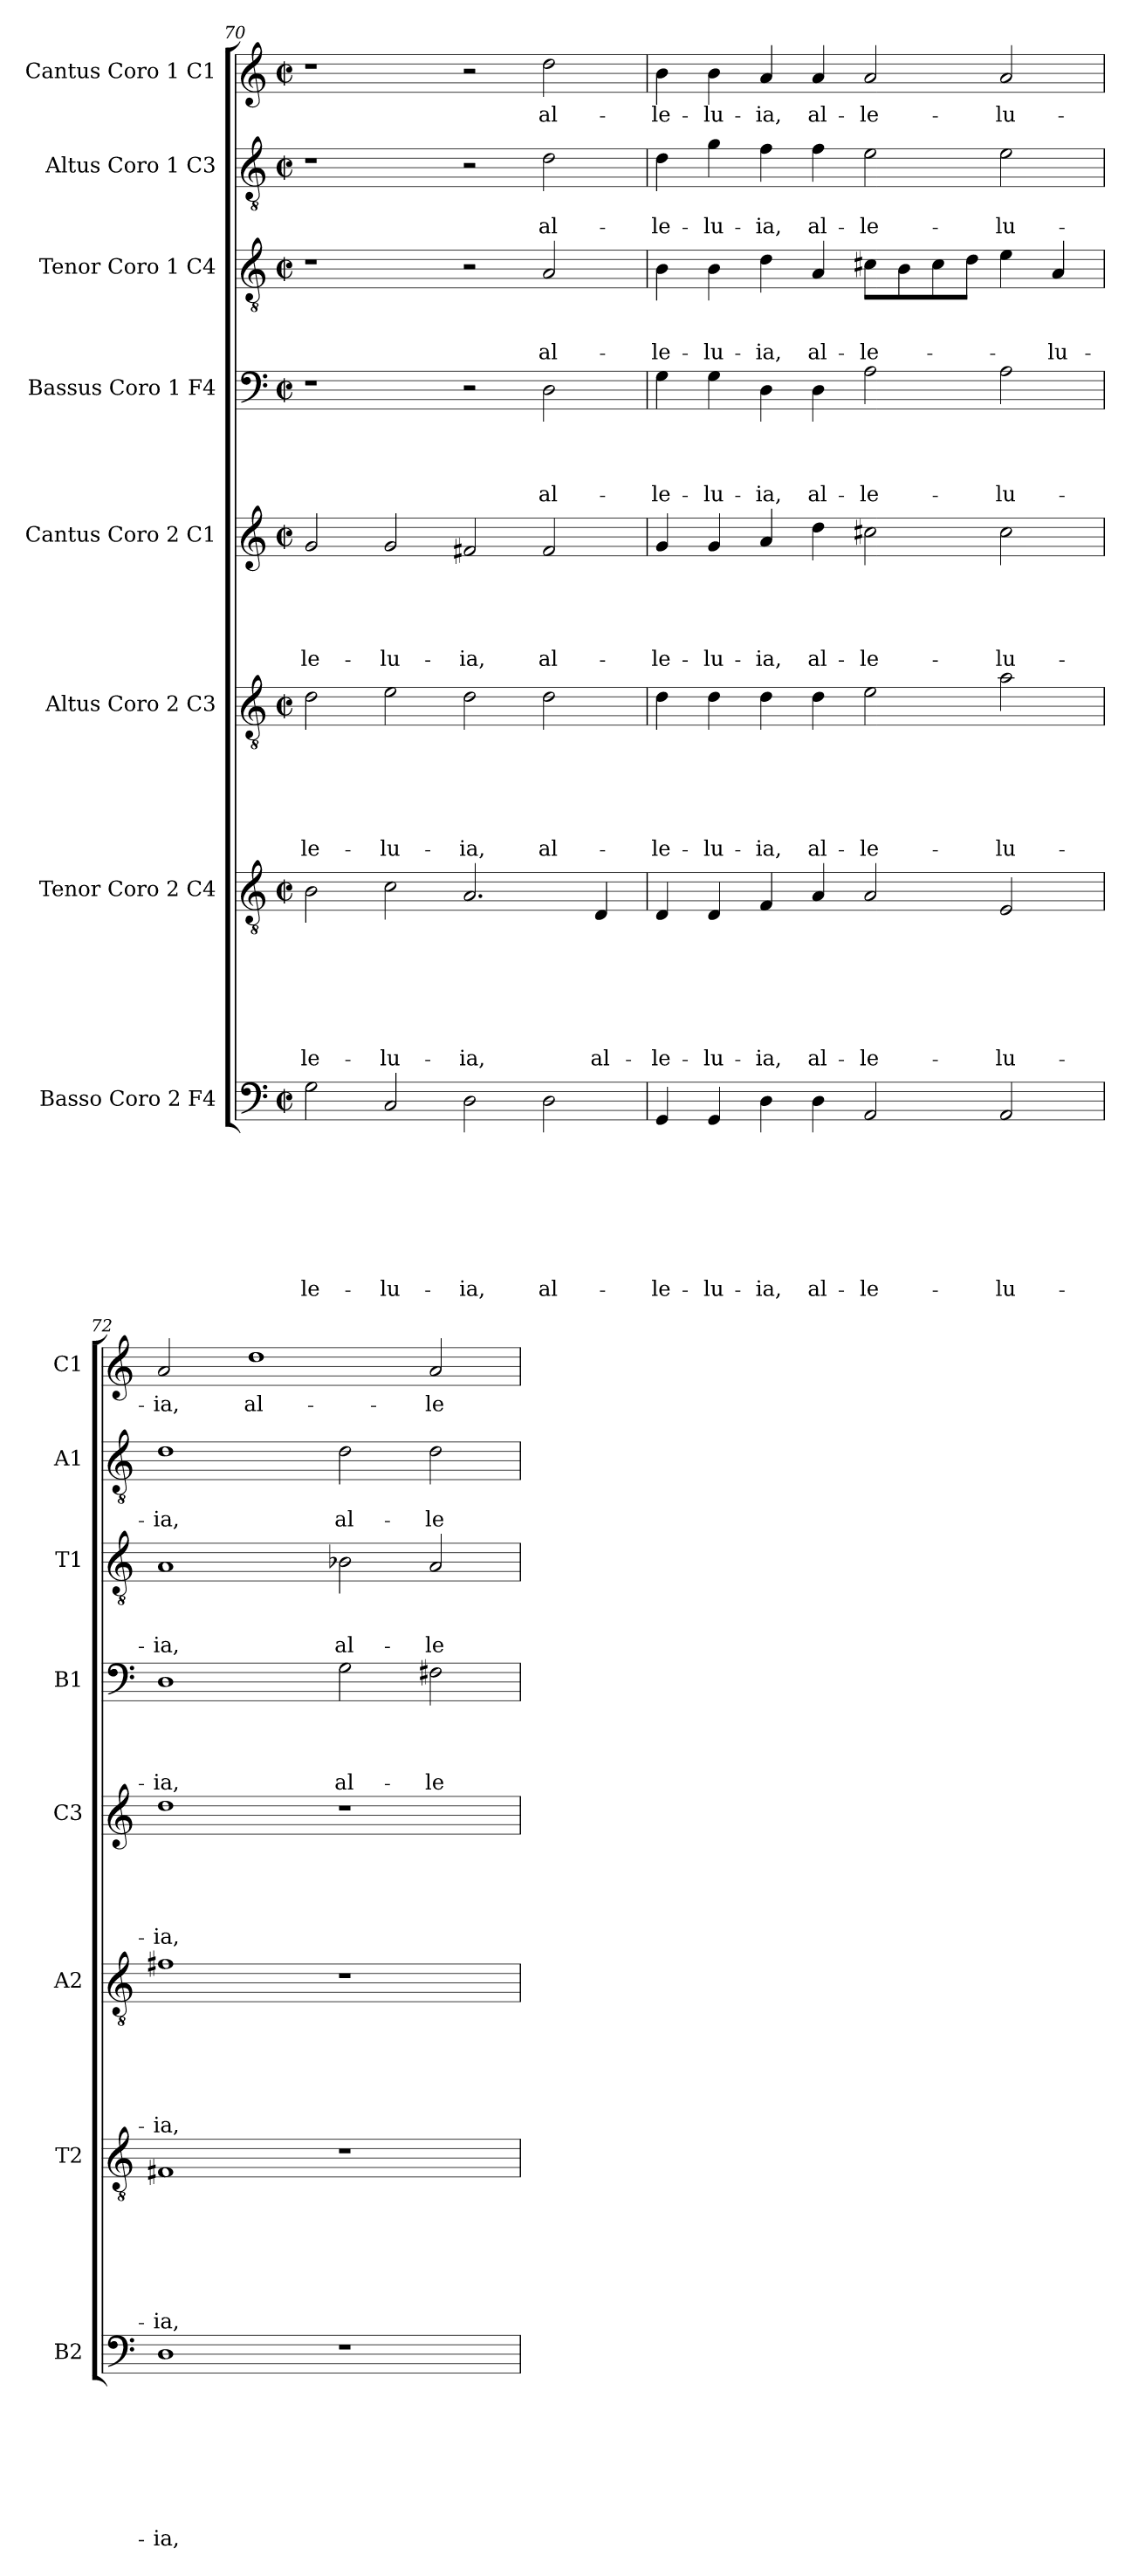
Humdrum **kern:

**kern	**text	**text	**text	**text	**text	**text	**text	**text	**kern	**text	**text	**text	**text	**text	**text	**text	**kern	**text	**text	**text	**text	**text	**text	**kern	**text	**text	**text	**text	**text	**kern	**text	**text	**text	**text	**kern	**text	**text	**text	**kern	**text	**text	**kern	**text
*part8	*part8	*part8	*part8	*part8	*part8	*part8	*part8	*part8	*part7	*part7	*part7	*part7	*part7	*part7	*part7	*part7	*part6	*part6	*part6	*part6	*part6	*part6	*part6	*part5	*part5	*part5	*part5	*part5	*part5	*part4	*part4	*part4	*part4	*part4	*part3	*part3	*part3	*part3	*part2	*part2	*part2	*part1	*part1
*staff8	*staff8	*staff8	*staff8	*staff8	*staff8	*staff8	*staff8	*staff8	*staff7	*staff7	*staff7	*staff7	*staff7	*staff7	*staff7	*staff7	*staff6	*staff6	*staff6	*staff6	*staff6	*staff6	*staff6	*staff5	*staff5	*staff5	*staff5	*staff5	*staff5	*staff4	*staff4	*staff4	*staff4	*staff4	*staff3	*staff3	*staff3	*staff3	*staff2	*staff2	*staff2	*staff1	*staff1
*I"Basso Coro 2 F4	*	*	*	*	*	*	*	*	*I"Tenor  Coro 2 C4	*	*	*	*	*	*	*	*I"Altus Coro 2 C3	*	*	*	*	*	*	*I"Cantus  Coro 2 C1	*	*	*	*	*	*I"Bassus  Coro 1 F4	*	*	*	*	*I"Tenor  Coro 1 C4	*	*	*	*I"Altus  Coro 1 C3	*	*	*I"Cantus  Coro 1 C1	*
*I'B2	*	*	*	*	*	*	*	*	*I'T2	*	*	*	*	*	*	*	*I'A2	*	*	*	*	*	*	*I'C3	*	*	*	*	*	*I'B1	*	*	*	*	*I'T1	*	*	*	*I'A1	*	*	*I'C1	*
*clefF4	*	*	*	*	*	*	*	*	*clefGv2	*	*	*	*	*	*	*	*clefGv2	*	*	*	*	*	*	*clefG2	*	*	*	*	*	*clefF4	*	*	*	*	*clefGv2	*	*	*	*clefGv2	*	*	*clefG2	*
*k[]	*	*	*	*	*	*	*	*	*k[]	*	*	*	*	*	*	*	*k[]	*	*	*	*	*	*	*k[]	*	*	*	*	*	*k[]	*	*	*	*	*k[]	*	*	*	*k[]	*	*	*k[]	*
*C:	*	*	*	*	*	*	*	*	*C:	*	*	*	*	*	*	*	*C:	*	*	*	*	*	*	*C:	*	*	*	*	*	*C:	*	*	*	*	*C:	*	*	*	*C:	*	*	*C:	*
*M2/2	*	*	*	*	*	*	*	*	*M2/2	*	*	*	*	*	*	*	*M2/2	*	*	*	*	*	*	*M2/2	*	*	*	*	*	*M2/2	*	*	*	*	*M2/2	*	*	*	*M2/2	*	*	*M2/2	*
*met(c|)	*	*	*	*	*	*	*	*	*met(c|)	*	*	*	*	*	*	*	*met(c|)	*	*	*	*	*	*	*met(c|)	*	*	*	*	*	*met(c|)	*	*	*	*	*met(c|)	*	*	*	*met(c|)	*	*	*met(c|)	*
=70	=70	=70	=70	=70	=70	=70	=70	=70	=70	=70	=70	=70	=70	=70	=70	=70	=70	=70	=70	=70	=70	=70	=70	=70	=70	=70	=70	=70	=70	=70	=70	=70	=70	=70	=70	=70	=70	=70	=70	=70	=70	=70	=70
2G\	.	.	.	.	.	.	.	-le-	2B\	.	.	.	.	.	.	-le-	2d\	.	.	.	.	.	-le-	2g/	.	.	.	.	-le-	1r	.	.	.	.	1r	.	.	.	1r	.	.	1r	.
2C/	.	.	.	.	.	.	.	-lu-	2c\	.	.	.	.	.	.	-lu-	2e\	.	.	.	.	.	-lu-	2g/	.	.	.	.	-lu-	.	.	.	.	.	.	.	.	.	.	.	.	.	.
2D\	.	.	.	.	.	.	.	-ia,	2.A/	.	.	.	.	.	.	-ia,	2d\	.	.	.	.	.	-ia,	2f#X/	.	.	.	.	-ia,	2r	.	.	.	.	2r	.	.	.	2r	.	.	2r	.
2D\	.	.	.	.	.	.	.	al-	.	.	.	.	.	.	.	.	2d\	.	.	.	.	.	al-	2f#/	.	.	.	.	al-	2D\	.	.	.	al-	2A/	.	.	al-	2d\	.	al-	2dd\	al-
.	.	.	.	.	.	.	.	.	4D/	.	.	.	.	.	.	al-	.	.	.	.	.	.	.	.	.	.	.	.	.	.	.	.	.	.	.	.	.	.	.	.	.	.	.
=71	=71	=71	=71	=71	=71	=71	=71	=71	=71	=71	=71	=71	=71	=71	=71	=71	=71	=71	=71	=71	=71	=71	=71	=71	=71	=71	=71	=71	=71	=71	=71	=71	=71	=71	=71	=71	=71	=71	=71	=71	=71	=71	=71
4GG/	.	.	.	.	.	.	.	-le-	4D/	.	.	.	.	.	.	-le-	4d\	.	.	.	.	.	-le-	4g/	.	.	.	.	-le-	4G\	.	.	.	-le-	4B\	.	.	-le-	4d\	.	-le-	4b\	-le-
4GG/	.	.	.	.	.	.	.	-lu-	4D/	.	.	.	.	.	.	-lu-	4d\	.	.	.	.	.	-lu-	4g/	.	.	.	.	-lu-	4G\	.	.	.	-lu-	4B\	.	.	-lu-	4g\	.	-lu-	4b\	-lu-
4D\	.	.	.	.	.	.	.	-ia,	4F/	.	.	.	.	.	.	-ia,	4d\	.	.	.	.	.	-ia,	4a/	.	.	.	.	-ia,	4D\	.	.	.	-ia,	4d\	.	.	-ia,	4f\	.	-ia,	4a/	-ia,
4D\	.	.	.	.	.	.	.	al-	4A/	.	.	.	.	.	.	al-	4d\	.	.	.	.	.	al-	4dd\	.	.	.	.	al-	4D\	.	.	.	al-	4A/	.	.	al-	4f\	.	al-	4a/	al-
2AA/	.	.	.	.	.	.	.	-le-	2A/	.	.	.	.	.	.	-le-	2e\	.	.	.	.	.	-le-	2cc#X\	.	.	.	.	-le-	2A\	.	.	.	-le-	8c#\L	.	.	-le-	2e\	.	-le-	2a/	-le-
.	.	.	.	.	.	.	.	.	.	.	.	.	.	.	.	.	.	.	.	.	.	.	.	.	.	.	.	.	.	.	.	.	.	.	8B\	.	.	.	.	.	.	.	.
.	.	.	.	.	.	.	.	.	.	.	.	.	.	.	.	.	.	.	.	.	.	.	.	.	.	.	.	.	.	.	.	.	.	.	8c#\	.	.	.	.	.	.	.	.
.	.	.	.	.	.	.	.	.	.	.	.	.	.	.	.	.	.	.	.	.	.	.	.	.	.	.	.	.	.	.	.	.	.	.	8d\J	.	.	.	.	.	.	.	.
2AA/	.	.	.	.	.	.	.	-lu-	2E/	.	.	.	.	.	.	-lu-	2a\	.	.	.	.	.	-lu-	2cc#\	.	.	.	.	-lu-	2A\	.	.	.	-lu-	4e\	.	.	.	2e\	.	-lu-	2a/	-lu-
.	.	.	.	.	.	.	.	.	.	.	.	.	.	.	.	.	.	.	.	.	.	.	.	.	.	.	.	.	.	.	.	.	.	.	4A/	.	.	-lu-	.	.	.	.	.
!!LO:LB:g=z
=72	=72	=72	=72	=72	=72	=72	=72	=72	=72	=72	=72	=72	=72	=72	=72	=72	=72	=72	=72	=72	=72	=72	=72	=72	=72	=72	=72	=72	=72	=72	=72	=72	=72	=72	=72	=72	=72	=72	=72	=72	=72	=72	=72
1D	.	.	.	.	.	.	.	-ia,	1F#X	.	.	.	.	.	.	-ia,	1f#X	.	.	.	.	.	-ia,	1dd	.	.	.	.	-ia,	1D	.	.	.	-ia,	1A	.	.	-ia,	1d	.	-ia,	2a/	-ia,
.	.	.	.	.	.	.	.	.	.	.	.	.	.	.	.	.	.	.	.	.	.	.	.	.	.	.	.	.	.	.	.	.	.	.	.	.	.	.	.	.	.	1dd	al-
1r	.	.	.	.	.	.	.	.	1r	.	.	.	.	.	.	.	1r	.	.	.	.	.	.	1r	.	.	.	.	.	2G\	.	.	.	al-	2B-X\	.	.	al-	2d\	.	al-	.	.
.	.	.	.	.	.	.	.	.	.	.	.	.	.	.	.	.	.	.	.	.	.	.	.	.	.	.	.	.	.	2F#X\	.	.	.	-le-	2A/	.	.	-le-	2d\	.	-le-	2a/	-le-
=	=	=	=	=	=	=	=	=	=	=	=	=	=	=	=	=	=	=	=	=	=	=	=	=	=	=	=	=	=	=	=	=	=	=	=	=	=	=	=	=	=	=	=
*-	*-	*-	*-	*-	*-	*-	*-	*-	*-	*-	*-	*-	*-	*-	*-	*-	*-	*-	*-	*-	*-	*-	*-	*-	*-	*-	*-	*-	*-	*-	*-	*-	*-	*-	*-	*-	*-	*-	*-	*-	*-	*-	*-
